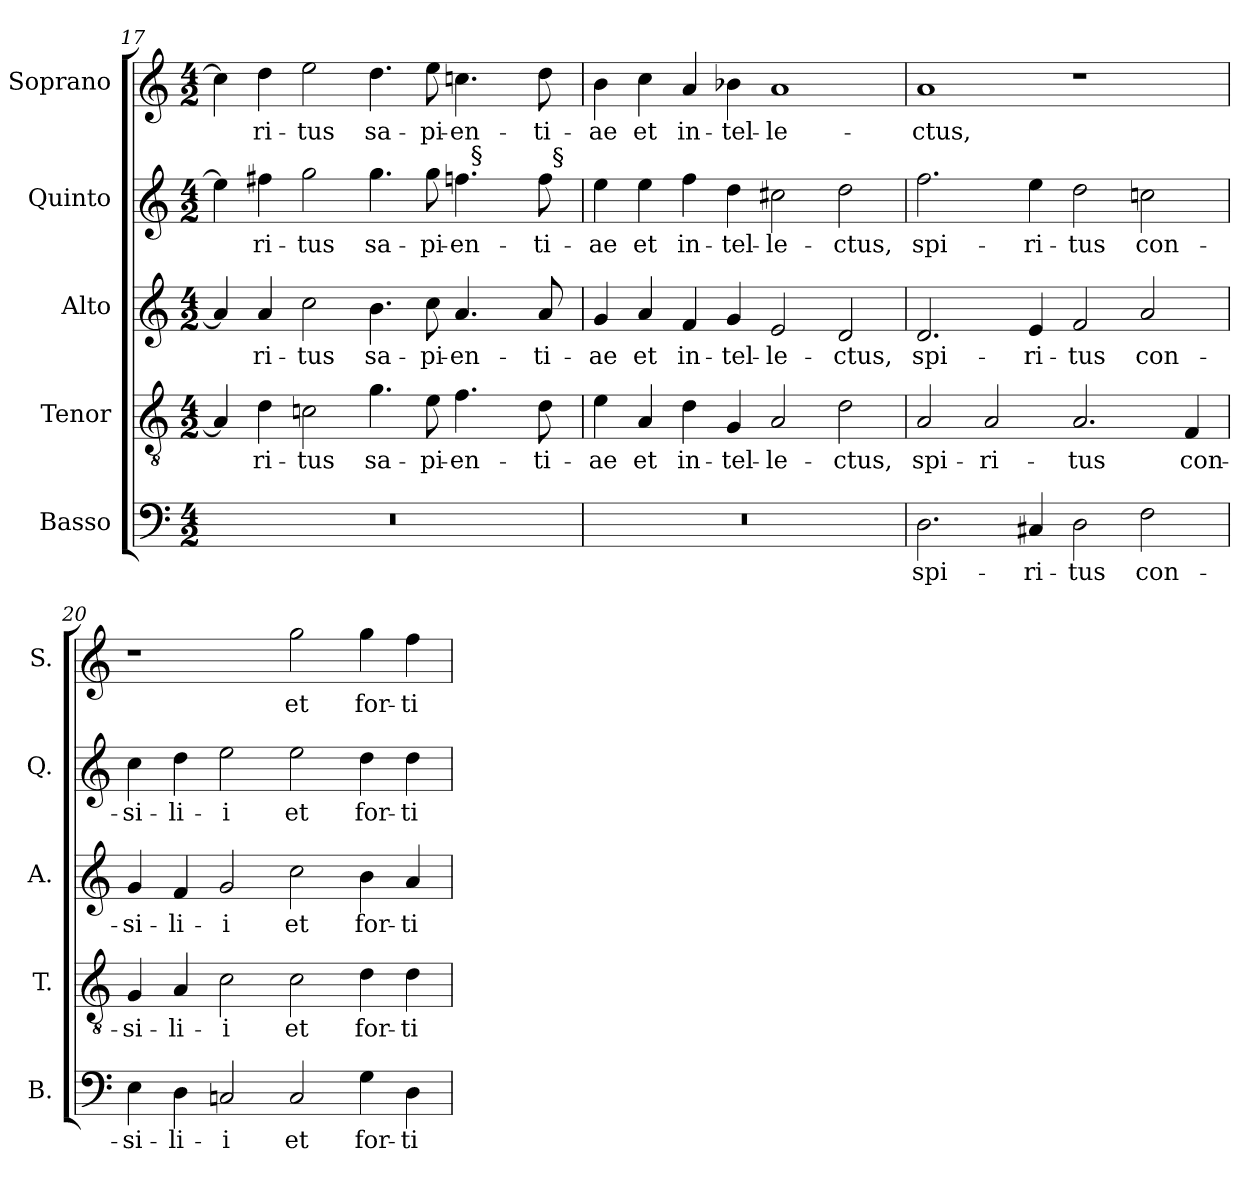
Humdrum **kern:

**kern	**text	**kern	**text	**kern	**text	**kern	**text	**kern	**text
*part5	*part5	*part4	*part4	*part3	*part3	*part2	*part2	*part1	*part1
*staff5	*staff5	*staff4	*staff4	*staff3	*staff3	*staff2	*staff2	*staff1	*staff1
*I"Basso	*	*I"Tenor	*	*I"Alto	*	*I"Quinto	*	*I"Soprano	*
*I'B.	*	*I'T.	*	*I'A.	*	*I'Q.	*	*I'S.	*
!!LO:PB:g=z
*clefF4	*	*clefGv2	*	*clefG2	*	*clefG2	*	*clefG2	*
*	*	*ITrd7c12	*	*	*	*	*	*	*
*k[]	*	*k[]	*	*k[]	*	*k[]	*	*k[]	*
*C:	*	*C:	*	*C:	*	*C:	*	*C:	*
*M4/2	*	*M4/2	*	*M4/2	*	*M4/2	*	*M4/2	*
=17	=17	=17	=17	=17	=17	=17	=17	=17	=17
!LO:N:vis=1	!	!	!	!	!	!	!	!	!
*	*	*	*	*	*	*^	*	*	*
0r	.	4AAi/]	.	4ai/]	.	4eei\]	1ryy	.	4cc#i\]	.
!	!	!	!LO:LY:b:color=#000000	!	!	!	!	!	!	!
!	!	!	!	!	!LO:LY:b:color=#000000	!	!	!	!	!
!	!	!	!	!	!	!	!	!LO:LY:b:color=#000000	!	!
!	!	!	!	!	!	!	!	!	!	!LO:LY:b:color=#000000
.	.	4Di\	-ri-	4ai/	-ri-	4ff#Xi\	.	-ri-	4ddi\	-ri-
!	!	!	!LO:LY:b:color=#000000	!	!	!	!	!	!	!
!	!	!	!	!	!LO:LY:b:color=#000000	!	!	!	!	!
!	!	!	!	!	!	!	!	!LO:LY:b:color=#000000	!	!
!	!	!	!	!	!	!	!	!	!	!LO:LY:b:color=#000000
.	.	2Cni\	-tus	2cci\	-tus	2ggi\	.	-tus	2eei\	-tus
!	!	!	!LO:LY:b:color=#000000	!	!	!	!	!	!	!
!	!	!	!	!	!LO:LY:b:color=#000000	!	!	!	!	!
!	!	!	!	!	!	!	!	!LO:LY:b:color=#000000	!	!
!	!	!	!	!	!	!	!	!	!	!LO:LY:b:color=#000000
.	.	4.Gi\	sa-	4.bi\	sa-	4.ggi\	2ryy	sa-	4.ddi\	sa-
!	!	!	!LO:LY:b:color=#000000	!	!	!	!	!	!	!
!	!	!	!	!	!LO:LY:b:color=#000000	!	!	!	!	!
!	!	!	!	!	!	!	!	!LO:LY:b:color=#000000	!	!
!	!	!	!	!	!	!	!	!	!	!LO:LY:b:color=#000000
.	.	8Ei\	-pi-	8cci\	-pi-	8ggi\	.	-pi-	8eei\	-pi-
!	!	!	!LO:LY:b:color=#000000	!	!	!	!	!	!	!
!	!	!	!	!	!LO:LY:b:color=#000000	!	!	!	!	!
!	!	!	!	!	!	!	!	!LO:LY:b:color=#000000	!	!
!	!	!	!	!	!	!	!	!	!	!LO:LY:b:color=#000000
.	.	4.Fi\	-en-	4.ai/	-en-	4.ffi\	32ryy	-en-	4.ccni\	-en-
.	.	.	.	.	.	.	256ryy	.	.	.
!	!	!	!	!	!	!	!LO:TX:a:t=§	!	!	!
.	.	.	.	.	.	.	4ryy	.	.	.
.	.	.	.	.	.	.	8ryy	.	.	.
!	!	!	!LO:LY:b:color=#000000	!	!	!	!	!	!	!
!	!	!	!	!	!LO:LY:b:color=#000000	!	!	!	!	!
!	!	!	!	!	!	!	!	!LO:LY:b:color=#000000	!	!
!	!	!	!	!	!	!	!	!	!	!LO:LY:b:color=#000000
.	.	8Di\	-ti-	8ai/	-ti-	8ffi\	.	-ti-	8ddi\	-ti-
!	!	!	!	!	!	!	!LO:TX:a:t=§	!	!	!
.	.	.	.	.	.	.	16ryy	.	.	.
.	.	.	.	.	.	.	64..ryy	.	.	.
=18	=18	=18	=18	=18	=18	=18	=18	=18	=18	=18
!LO:N:vis=1	!	!	!	!	!	!	!	!	!	!
*	*	*	*	*	*	*v	*v	*	*	*
*	*	*	*	*	*	*^	*	*	*
!	!	!	!LO:LY:b:color=#000000	!	!	!	!	!	!	!
*	*	*	*	*	*	*v	*v	*	*	*
*	*	*	*	*	*	*^	*	*	*
!	!	!	!	!	!LO:LY:b:color=#000000	!	!	!	!	!
*	*	*	*	*	*	*v	*v	*	*	*
*	*	*	*	*	*	*^	*	*	*
!	!	!	!	!	!	!	!	!LO:LY:b:color=#000000	!	!
*	*	*	*	*	*	*v	*v	*	*	*
*	*	*	*	*	*	*^	*	*	*
!	!	!	!	!	!	!	!	!	!	!LO:LY:b:color=#000000
*	*	*	*	*	*	*v	*v	*	*	*
0r	.	4Ei\	-ae	4gi/	-ae	4eei\	-ae	4bi\	-ae
!	!	!	!LO:LY:b:color=#000000	!	!	!	!	!	!
!	!	!	!	!	!LO:LY:b:color=#000000	!	!	!	!
!	!	!	!	!	!	!	!LO:LY:b:color=#000000	!	!
!	!	!	!	!	!	!	!	!	!LO:LY:b:color=#000000
.	.	4AAi/	et	4ai/	et	4eei\	et	4cci\	et
!	!	!	!LO:LY:b:color=#000000	!	!	!	!	!	!
!	!	!	!	!	!LO:LY:b:color=#000000	!	!	!	!
!	!	!	!	!	!	!	!LO:LY:b:color=#000000	!	!
!	!	!	!	!	!	!	!	!	!LO:LY:b:color=#000000
.	.	4Di\	in-	4fi/	in-	4ffi\	in-	4ai/	in-
!	!	!	!LO:LY:b:color=#000000	!	!	!	!	!	!
!	!	!	!	!	!LO:LY:b:color=#000000	!	!	!	!
!	!	!	!	!	!	!	!LO:LY:b:color=#000000	!	!
!	!	!	!	!	!	!	!	!	!LO:LY:b:color=#000000
.	.	4GGi/	-tel-	4gi/	-tel-	4ddi\	-tel-	4b-Xi\	-tel-
!	!	!	!LO:LY:b:color=#000000	!	!	!	!	!	!
!	!	!	!	!	!LO:LY:b:color=#000000	!	!	!	!
!	!	!	!	!	!	!	!LO:LY:b:color=#000000	!	!
!	!	!	!	!	!	!	!	!	!LO:LY:b:color=#000000
.	.	2AAi/	-le-	2ei/	-le-	2cc#Xi\	-le-	1ai	-le-
!	!	!	!LO:LY:b:color=#000000	!	!	!	!	!	!
!	!	!	!	!	!LO:LY:b:color=#000000	!	!	!	!
!	!	!	!	!	!	!	!LO:LY:b:color=#000000	!	!
.	.	2Di\	-ctus,	2di/	-ctus,	2ddi\	-ctus,	.	.
=19	=19	=19	=19	=19	=19	=19	=19	=19	=19
!	!LO:LY:b:color=#000000	!	!	!	!	!	!	!	!
!	!	!	!LO:LY:b:color=#000000	!	!	!	!	!	!
!	!	!	!	!	!LO:LY:b:color=#000000	!	!	!	!
!	!	!	!	!	!	!	!LO:LY:b:color=#000000	!	!
!	!	!	!	!	!	!	!	!	!LO:LY:b:color=#000000
2.Di\	spi-	2AAi/	spi-	2.di/	spi-	2.ffi\	spi-	1ai	-ctus,
!	!	!	!LO:LY:b:color=#000000	!	!	!	!	!	!
.	.	2AAi/	-ri-	.	.	.	.	.	.
!	!LO:LY:b:color=#000000	!	!	!	!	!	!	!	!
!	!	!	!	!	!LO:LY:b:color=#000000	!	!	!	!
!	!	!	!	!	!	!	!LO:LY:b:color=#000000	!	!
4C#Xi/	-ri-	.	.	4ei/	-ri-	4eei\	-ri-	.	.
!	!LO:LY:b:color=#000000	!	!	!	!	!	!	!	!
!	!	!	!LO:LY:b:color=#000000	!	!	!	!	!	!
!	!	!	!	!	!LO:LY:b:color=#000000	!	!	!	!
!	!	!	!	!	!	!	!LO:LY:b:color=#000000	!	!
2Di\	-tus	2.AAi/	-tus	2fi/	-tus	2ddi\	-tus	1r	.
!	!LO:LY:b:color=#000000	!	!	!	!	!	!	!	!
!	!	!	!	!	!LO:LY:b:color=#000000	!	!	!	!
!	!	!	!	!	!	!	!LO:LY:b:color=#000000	!	!
2Fi\	con-	.	.	2ai/	con-	2ccni\	con-	.	.
!	!	!	!LO:LY:b:color=#000000	!	!	!	!	!	!
.	.	4FFi/	con-	.	.	.	.	.	.
=20	=20	=20	=20	=20	=20	=20	=20	=20	=20
!	!LO:LY:b:color=#000000	!	!	!	!	!	!	!	!
!	!	!	!LO:LY:b:color=#000000	!	!	!	!	!	!
!	!	!	!	!	!LO:LY:b:color=#000000	!	!	!	!
!	!	!	!	!	!	!	!LO:LY:b:color=#000000	!	!
4Ei\	-si-	4GGi/	-si-	4gi/	-si-	4cci\	-si-	1r	.
!	!LO:LY:b:color=#000000	!	!	!	!	!	!	!	!
!	!	!	!LO:LY:b:color=#000000	!	!	!	!	!	!
!	!	!	!	!	!LO:LY:b:color=#000000	!	!	!	!
!	!	!	!	!	!	!	!LO:LY:b:color=#000000	!	!
4Di\	-li-	4AAi/	-li-	4fi/	-li-	4ddi\	-li-	.	.
!	!LO:LY:b:color=#000000	!	!	!	!	!	!	!	!
!	!	!	!LO:LY:b:color=#000000	!	!	!	!	!	!
!	!	!	!	!	!LO:LY:b:color=#000000	!	!	!	!
!	!	!	!	!	!	!	!LO:LY:b:color=#000000	!	!
2Cni/	-i	2Ci\	-i	2gi/	-i	2eei\	-i	.	.
!	!LO:LY:b:color=#000000	!	!	!	!	!	!	!	!
!	!	!	!LO:LY:b:color=#000000	!	!	!	!	!	!
!	!	!	!	!	!LO:LY:b:color=#000000	!	!	!	!
!	!	!	!	!	!	!	!LO:LY:b:color=#000000	!	!
!	!	!	!	!	!	!	!	!	!LO:LY:b:color=#000000
2Ci/	et	2Ci\	et	2cci\	et	2eei\	et	2ggi\	et
!	!LO:LY:b:color=#000000	!	!	!	!	!	!	!	!
!	!	!	!LO:LY:b:color=#000000	!	!	!	!	!	!
!	!	!	!	!	!LO:LY:b:color=#000000	!	!	!	!
!	!	!	!	!	!	!	!LO:LY:b:color=#000000	!	!
!	!	!	!	!	!	!	!	!	!LO:LY:b:color=#000000
4Gi\	for-	4Di\	for-	4bi\	for-	4ddi\	for-	4ggi\	for-
!	!LO:LY:b:color=#000000	!	!	!	!	!	!	!	!
!	!	!	!LO:LY:b:color=#000000	!	!	!	!	!	!
!	!	!	!	!	!LO:LY:b:color=#000000	!	!	!	!
!	!	!	!	!	!	!	!LO:LY:b:color=#000000	!	!
!	!	!	!	!	!	!	!	!	!LO:LY:b:color=#000000
4Di\	-ti-	4Di\	-ti-	4ai/	-ti-	4ddi\	-ti-	4ffi\	-ti-
=	=	=	=	=	=	=	=	=	=
*-	*-	*-	*-	*-	*-	*-	*-	*-	*-
